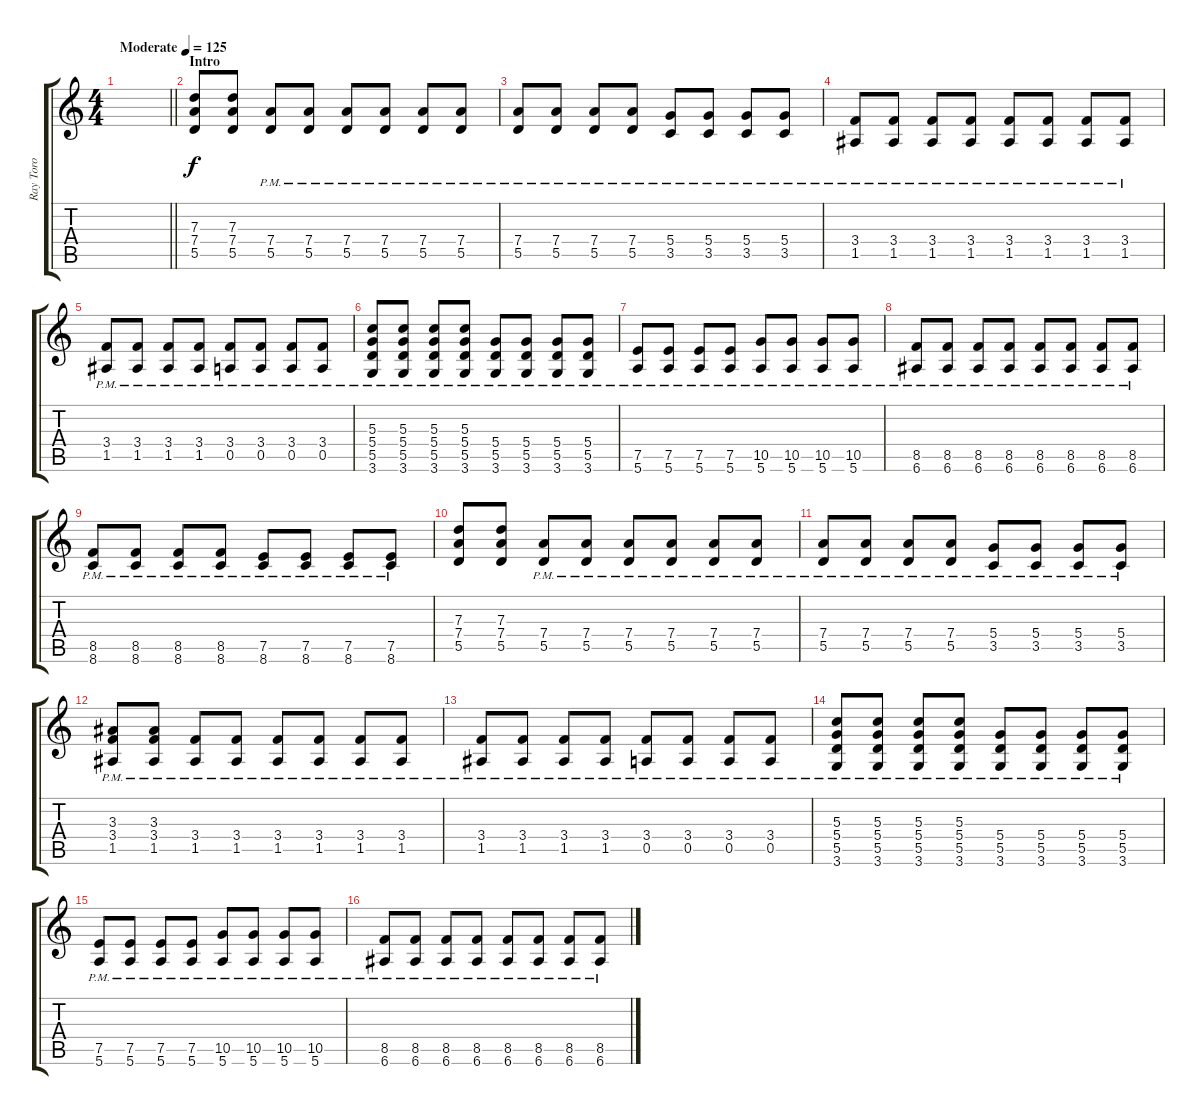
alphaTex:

\track ("Ray Toro" "Ray Toro") {instrument overdrivenguitar}
\staff {score tabs}
\tuning (E4 B3 G3 D3 A2 E2) {hide}
\ts (4 4)
\tempo (125 "Moderate")
\clef g2
\barLineRight lightlight
\ks c
|
\section ("" "Intro")
(7.3 7.4 5.5).8 (7.3 7.4 5.5).8 (7.4{pm} 5.5{pm}).8 (7.4{pm} 5.5{pm}).8 (7.4{pm} 5.5{pm}).8 (7.4{pm} 5.5{pm}).8 (7.4{pm} 5.5{pm}).8 (7.4{pm} 5.5{pm}).8 |
(7.4{pm} 5.5{pm}).8 (7.4{pm} 5.5{pm}).8 (7.4{pm} 5.5{pm}).8 (7.4{pm} 5.5{pm}).8 (5.4{pm} 3.5{pm}).8 (5.4{pm} 3.5{pm}).8 (5.4{pm} 3.5{pm}).8 (5.4{pm} 3.5{pm}).8 |
(3.4{pm} 1.5{pm}).8 (3.4{pm} 1.5{pm}).8 (3.4{pm} 1.5{pm}).8 (3.4{pm} 1.5{pm}).8 (3.4{pm} 1.5{pm}).8 (3.4{pm} 1.5{pm}).8 (3.4{pm} 1.5{pm}).8 (3.4{pm} 1.5{pm}).8 |
(3.4{pm} 1.5{pm}).8 (3.4{pm} 1.5{pm}).8 (3.4{pm} 1.5{pm}).8 (3.4{pm} 1.5{pm}).8 (3.4{pm} 0.5{pm}).8 (3.4{pm} 0.5{pm}).8 (3.4{pm} 0.5{pm}).8 (3.4{pm} 0.5{pm}).8 |
(5.3{pm} 5.4{pm} 5.5{pm} 3.6{pm}).8 (5.3{pm} 5.4{pm} 5.5{pm} 3.6{pm}).8 (5.3{pm} 5.4{pm} 5.5{pm} 3.6{pm}).8 (5.3{pm} 5.4{pm} 5.5{pm} 3.6{pm}).8 (5.4{pm} 5.5{pm} 3.6{pm}).8 (5.4{pm} 5.5{pm} 3.6{pm}).8 (5.4{pm} 5.5{pm} 3.6{pm}).8 (5.4{pm} 5.5{pm} 3.6{pm}).8 |
(7.5{pm} 5.6{pm}).8 (7.5{pm} 5.6{pm}).8 (7.5{pm} 5.6{pm}).8 (7.5{pm} 5.6{pm}).8 (10.5{pm} 5.6{pm}).8 (10.5{pm} 5.6{pm}).8 (10.5{pm} 5.6{pm}).8 (10.5{pm} 5.6{pm}).8 |
(8.5{pm} 6.6{pm}).8 (8.5{pm} 6.6{pm}).8 (8.5{pm} 6.6{pm}).8 (8.5{pm} 6.6{pm}).8 (8.5{pm} 6.6{pm}).8 (8.5{pm} 6.6{pm}).8 (8.5{pm} 6.6{pm}).8 (8.5{pm} 6.6{pm}).8 |
(8.5{pm} 8.6{pm}).8 (8.5{pm} 8.6{pm}).8 (8.5{pm} 8.6{pm}).8 (8.5{pm} 8.6{pm}).8 (7.5{pm} 8.6{pm}).8 (7.5{pm} 8.6{pm}).8 (7.5{pm} 8.6{pm}).8 (7.5{pm} 8.6{pm}).8 |
(7.3 7.4 5.5).8 (7.3 7.4 5.5).8 (7.4{pm} 5.5{pm}).8 (7.4{pm} 5.5{pm}).8 (7.4{pm} 5.5{pm}).8 (7.4{pm} 5.5{pm}).8 (7.4{pm} 5.5{pm}).8 (7.4{pm} 5.5{pm}).8 |
(7.4{pm} 5.5{pm}).8 (7.4{pm} 5.5{pm}).8 (7.4{pm} 5.5{pm}).8 (7.4{pm} 5.5{pm}).8 (5.4{pm} 3.5{pm}).8 (5.4{pm} 3.5{pm}).8 (5.4{pm} 3.5{pm}).8 (5.4{pm} 3.5{pm}).8 |
(3.3 3.4{pm} 1.5{pm}).8 (3.3 3.4{pm} 1.5{pm}).8 (3.4{pm} 1.5{pm}).8 (3.4{pm} 1.5{pm}).8 (3.4{pm} 1.5{pm}).8 (3.4{pm} 1.5{pm}).8 (3.4{pm} 1.5{pm}).8 (3.4{pm} 1.5{pm}).8 |
(3.4{pm} 1.5{pm}).8 (3.4{pm} 1.5{pm}).8 (3.4{pm} 1.5{pm}).8 (3.4{pm} 1.5{pm}).8 (3.4{pm} 0.5{pm}).8 (3.4{pm} 0.5{pm}).8 (3.4{pm} 0.5{pm}).8 (3.4{pm} 0.5{pm}).8 |
(5.3{pm} 5.4{pm} 5.5{pm} 3.6{pm}).8 (5.3{pm} 5.4{pm} 5.5{pm} 3.6{pm}).8 (5.3{pm} 5.4{pm} 5.5{pm} 3.6{pm}).8 (5.3{pm} 5.4{pm} 5.5{pm} 3.6{pm}).8 (5.4{pm} 5.5{pm} 3.6{pm}).8 (5.4{pm} 5.5{pm} 3.6{pm}).8 (5.4{pm} 5.5{pm} 3.6{pm}).8 (5.4{pm} 5.5{pm} 3.6{pm}).8 |
(7.5{pm} 5.6{pm}).8 (7.5{pm} 5.6{pm}).8 (7.5{pm} 5.6{pm}).8 (7.5{pm} 5.6{pm}).8 (10.5{pm} 5.6{pm}).8 (10.5{pm} 5.6{pm}).8 (10.5{pm} 5.6{pm}).8 (10.5{pm} 5.6{pm}).8 |
(8.5{pm} 6.6{pm}).8 (8.5{pm} 6.6{pm}).8 (8.5{pm} 6.6{pm}).8 (8.5{pm} 6.6{pm}).8 (8.5{pm} 6.6{pm}).8 (8.5{pm} 6.6{pm}).8 (8.5{pm} 6.6{pm}).8 (8.5{pm} 6.6{pm}).8
